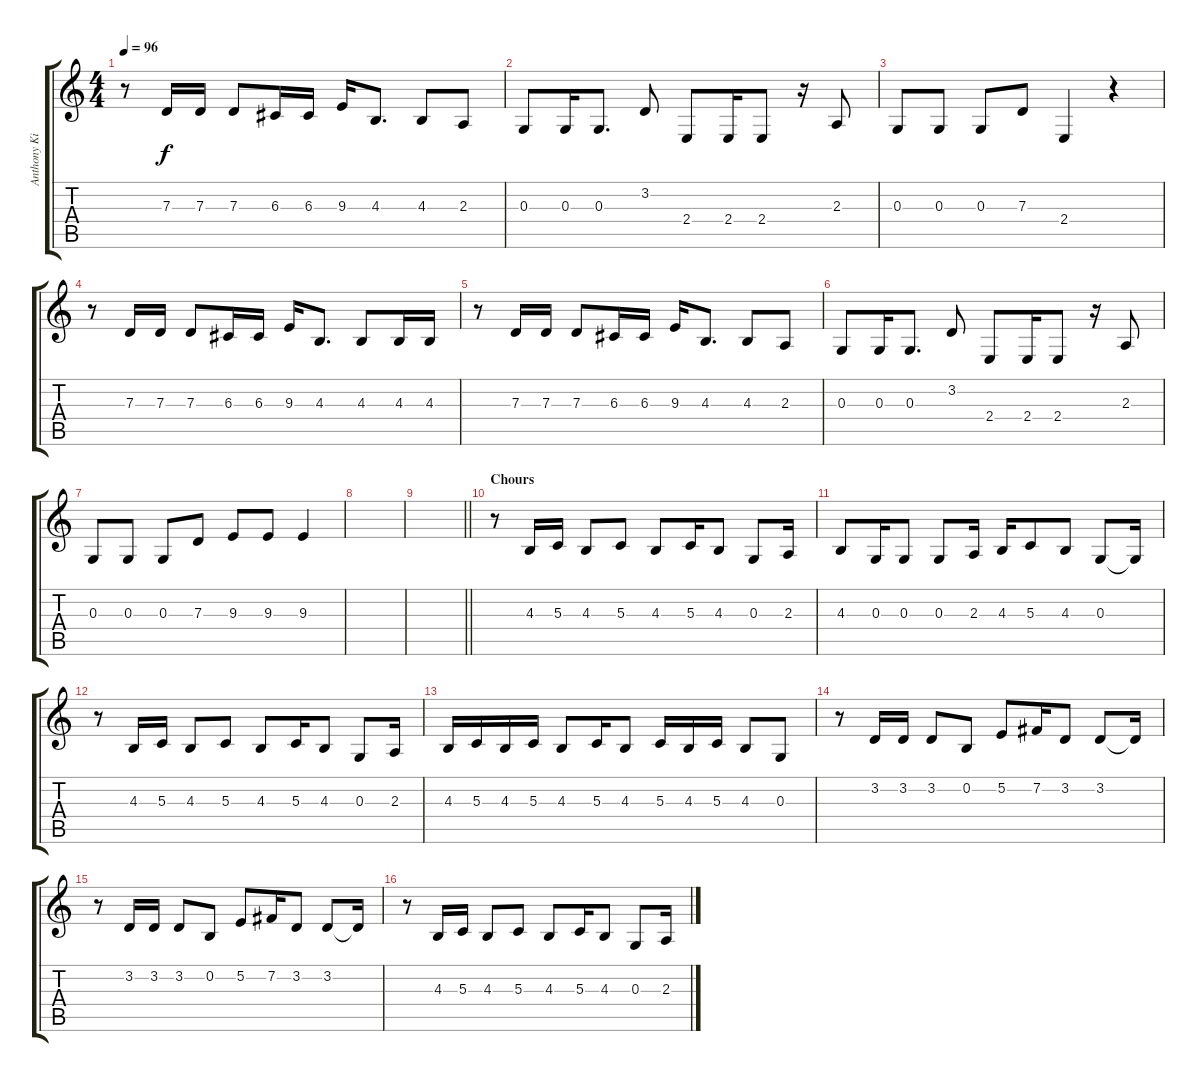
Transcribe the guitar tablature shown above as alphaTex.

\track ("Anthony Kiedis (Vocals)" "Anthony Ki") {instrument trumpet}
\staff {score tabs}
\tuning (E4 B3 G3 D3 A2 E2) {hide}
\ts (4 4)
\tempo 96
\clef g2
\ks c
r.8{dy f} 7.3.16 7.3.16 7.3.8 6.3.16 6.3.16 9.3.16 4.3.8{d} 4.3.8 2.3.8 |
0.3.8 0.3.16 0.3.8{d} 3.2.8 2.4.8 2.4.16 2.4.8 r.16 2.3.8 |
0.3.8 0.3.8 0.3.8 7.3.8 2.4.4 r.4 |
r.8 7.3.16 7.3.16 7.3.8 6.3.16 6.3.16 9.3.16 4.3.8{d} 4.3.8 4.3.16 4.3.16 |
r.8 7.3.16 7.3.16 7.3.8 6.3.16 6.3.16 9.3.16 4.3.8{d} 4.3.8 2.3.8 |
0.3.8 0.3.16 0.3.8{d} 3.2.8 2.4.8 2.4.16 2.4.8 r.16 2.3.8 |
0.3.8 0.3.8 0.3.8 7.3.8 9.3.8 9.3.8 9.3.4 |
|
\barLineRight lightlight
|
\section ("" "Chours")
r.8 4.3.16 5.3.16 4.3.8 5.3.8 4.3.8 5.3.16 4.3.8 0.3.8 2.3.16 |
4.3.8 0.3.16 0.3.8 0.3.8 2.3.16 4.3.16 5.3.8 4.3.8 0.3.8 0.3{t}.16 |
r.8 4.3.16 5.3.16 4.3.8 5.3.8 4.3.8 5.3.16 4.3.8 0.3.8 2.3.16 |
4.3.16 5.3.16 4.3.16 5.3.16 4.3.8 5.3.16 4.3.8 5.3.16 4.3.16 5.3.16 4.3.8 0.3.8 |
r.8 3.2.16 3.2.16 3.2.8 0.2.8 5.2.8 7.2.16 3.2.8 3.2.8 3.2{t}.16 |
r.8 3.2.16 3.2.16 3.2.8 0.2.8 5.2.8 7.2.16 3.2.8 3.2.8 3.2{t}.16 |
r.8 4.3.16 5.3.16 4.3.8 5.3.8 4.3.8 5.3.16 4.3.8 0.3.8 2.3.16
